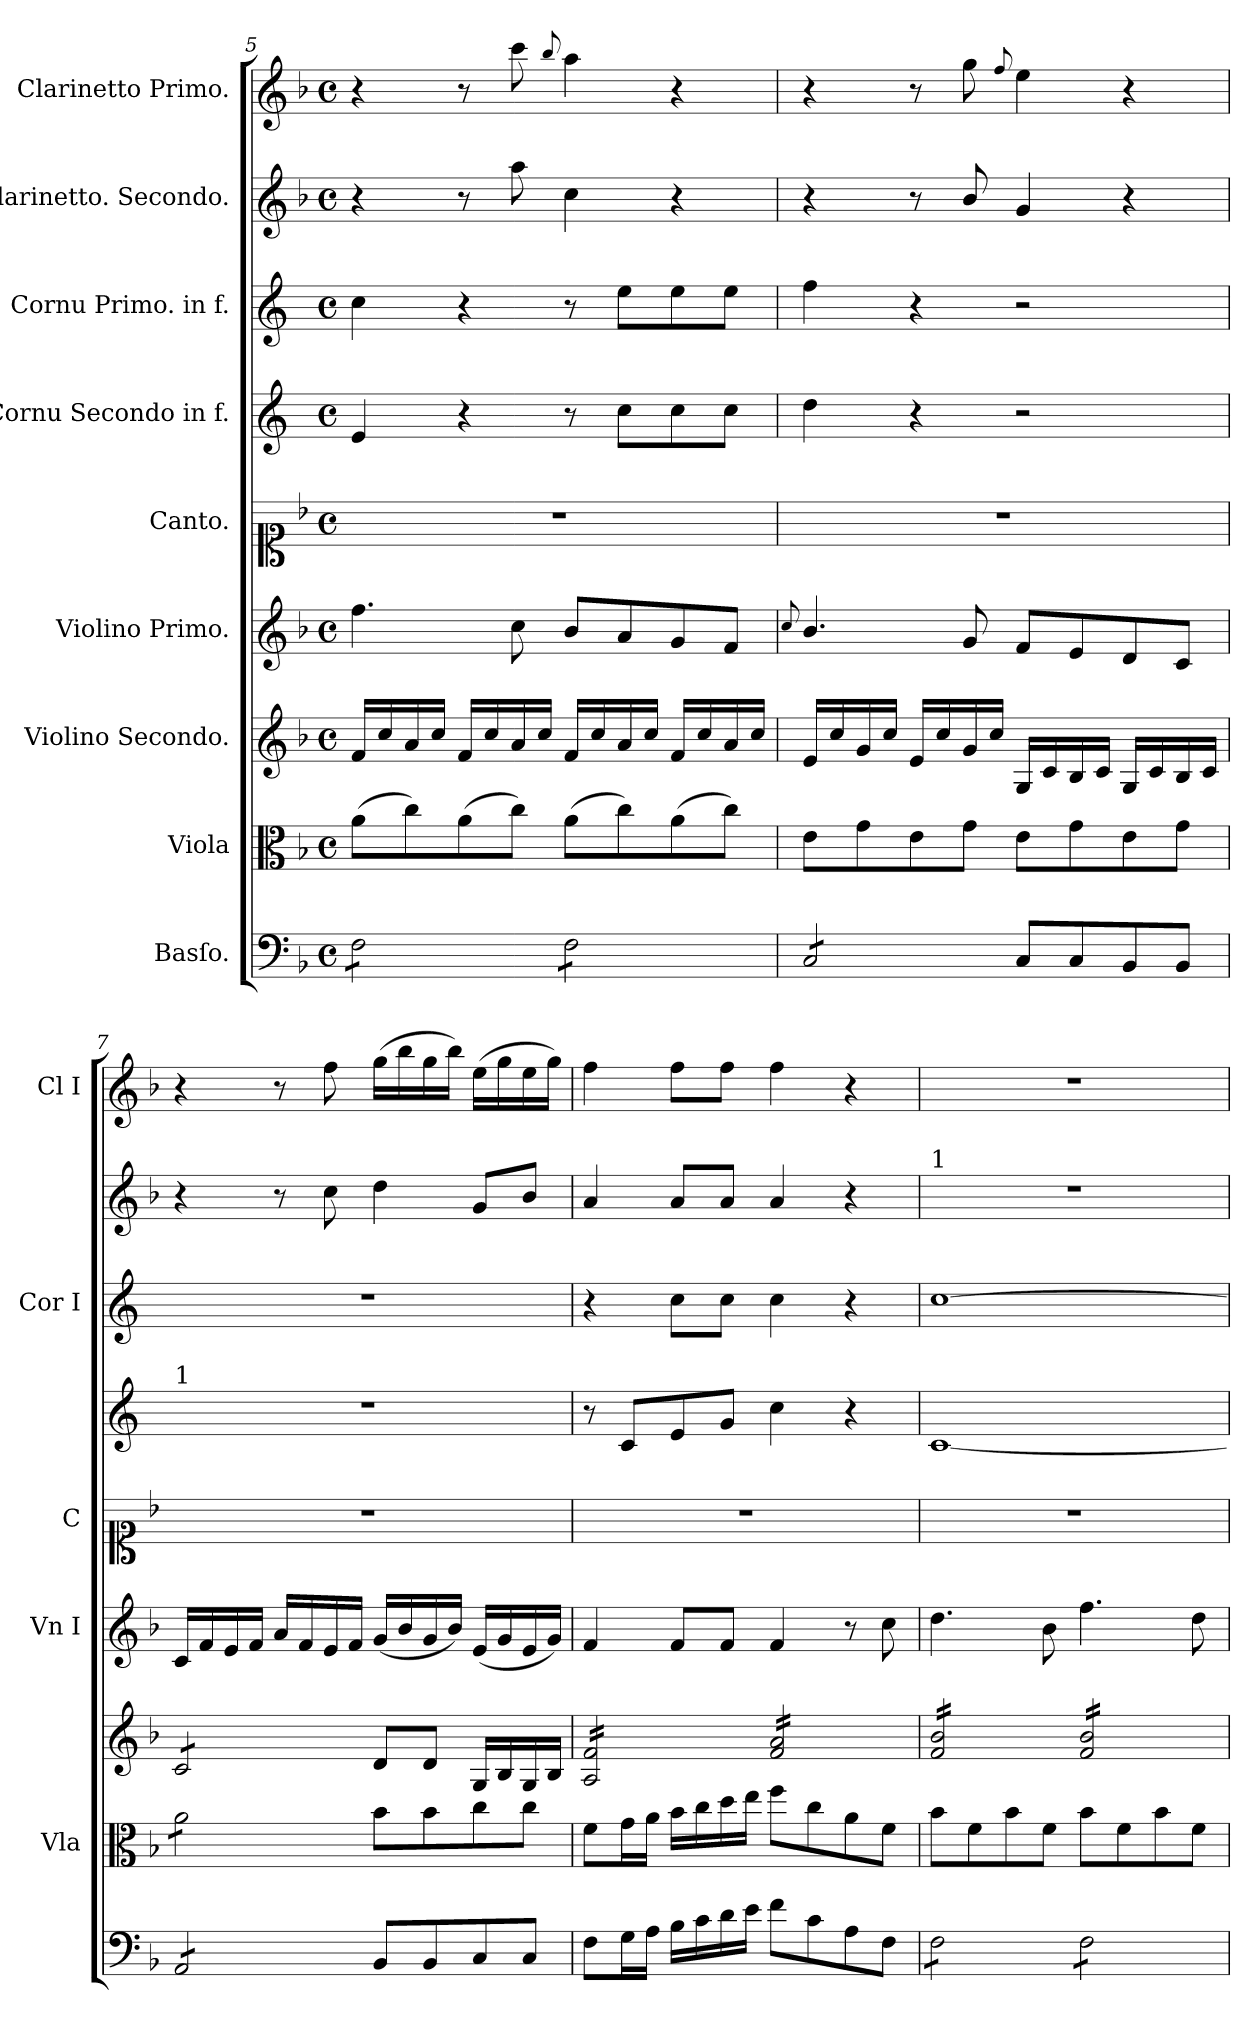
**kern	**kern	**kern	**kern	**kern	**kern	**kern	**kern	**kern
*part9	*part8	*part7	*part6	*part5	*part4	*part3	*part2	*part1
*staff9	*staff8	*staff7	*staff6	*staff5	*staff4	*staff3	*staff2	*staff1
*I"Basſo.	*I"Viola	*I"Violino Secondo.	*I"Violino Primo.	*I"Canto.	*I"Cornu Secondo in f.	*I"Cornu Primo. in f.	*I"Clarinetto. Secondo.	*I"Clarinetto Primo.
*	*I'Vla	*	*I'Vn I	*I'C	*	*I'Cor I	*	*I'Cl I
*clefF4	*clefC3	*clefG2	*clefG2	*clefC1	*clefG2	*clefG2	*clefG2	*clefG2
*	*	*	*	*	*ITrd4c7	*ITrd4c7	*	*
*k[b-]	*k[b-]	*k[b-]	*k[b-]	*k[b-]	*k[b-]	*k[b-]	*k[b-]	*k[b-]
*F:	*F:	*F:	*F:	*F:	*	*	*F:	*F:
*M4/4	*M4/4	*M4/4	*M4/4	*M4/4	*M4/4	*M4/4	*M4/4	*M4/4
*met(c)	*met(c)	*met(c)	*met(c)	*met(c)	*met(c)	*met(c)	*met(c)	*met(c)
=5	=5	=5	=5	=5	=5	=5	=5	=5
*tremolo	*	*	*	*	*	*	*	*
8F\L	(8a\L	16f/LL	4.ff\	1r	4A/	4f\	4r	4r
.	.	16cc/	.	.	.	.	.	.
8F\	8cc\)	16a/	.	.	.	.	.	.
.	.	16cc/JJ	.	.	.	.	.	.
8F\	(8a\	16f/LL	.	.	4r	4r	8r	8r
.	.	16cc/	.	.	.	.	.	.
8F\J	8cc\J)	16a/	8cc\	.	.	.	8aa\	8ccc\
.	.	16cc/JJ	.	.	.	.	.	.
.	.	.	.	.	.	.	.	8qqbb-/
8F\L	(8a\L	16f/LL	8b-/L	.	8r	8r	4cc\	4aa\
.	.	16cc/	.	.	.	.	.	.
8F\	8cc\)	16a/	8a/	.	8f\L	8a\L	.	.
.	.	16cc/JJ	.	.	.	.	.	.
8F\	(8a\	16f/LL	8g/	.	8f\	8a\	4r	4r
.	.	16cc/	.	.	.	.	.	.
8F\J	8cc\J)	16a/	8f/J	.	8f\J	8a\J	.	.
.	.	16cc/JJ	.	.	.	.	.	.
=6	=6	=6	=6	=6	=6	=6	=6	=6
.	.	.	8qqcc/	.	.	.	.	.
8C/L	8e\L	16e/LL	4.b-/	1r	4g\	4b-\	4r	4r
.	.	16cc/	.	.	.	.	.	.
8C/	8g\	16g/	.	.	.	.	.	.
.	.	16cc/JJ	.	.	.	.	.	.
8C/	8e\	16e/LL	.	.	4r	4r	8r	8r
.	.	16cc/	.	.	.	.	.	.
8C/J	8g\J	16g/	8g/	.	.	.	8b-/	8gg\
*Xtremolo	*	*	*	*	*	*	*	*
.	.	16cc/JJ	.	.	.	.	.	.
.	.	.	.	.	.	.	.	8qqff/
8C/L	8e\L	16G/LL	8f/L	.	2r	2r	4g/	4ee\
.	.	16c/	.	.	.	.	.	.
8C/	8g\	16B-/	8e/	.	.	.	.	.
.	.	16c/JJ	.	.	.	.	.	.
8BB-/	8e\	16G/LL	8d/	.	.	.	4r	4r
.	.	16c/	.	.	.	.	.	.
8BB-/J	8g\J	16B-/	8c/J	.	.	.	.	.
.	.	16c/JJ	.	.	.	.	.	.
=7	=7	=7	=7	=7	=7	=7	=7	=7
!	!	!	!	!	!LO:TX:a:t=1	!	!	!
*tremolo	*	*	*	*	*	*	*	*
*	*tremolo	*	*	*	*	*	*	*
*	*	*tremolo	*	*	*	*	*	*
8AA/L	8a\L	8c/L	16c/LL	1r	1r	1r	4r	4r
.	.	.	16f/	.	.	.	.	.
8AA/	8a\	8c/	16e/	.	.	.	.	.
.	.	.	16f/JJ	.	.	.	.	.
8AA/	8a\	8c/	16a/LL	.	.	.	8r	8r
.	.	.	16f/	.	.	.	.	.
8AA/J	8a\J	8c/J	16e/	.	.	.	8cc\	8ff\
*	*	*Xtremolo	*	*	*	*	*	*
*	*Xtremolo	*	*	*	*	*	*	*
*Xtremolo	*	*	*	*	*	*	*	*
.	.	.	16f/JJ	.	.	.	.	.
8BB-/L	8b-\L	8d/L	(16g/LL	.	.	.	4dd\	(16gg\LL
.	.	.	16b-/	.	.	.	.	16bb-\
8BB-/	8b-\	8d/J	16g/	.	.	.	.	16gg\
.	.	.	16b-/JJ)	.	.	.	.	16bb-\JJ)
8C/	8cc\	16G/LL	(16e/LL	.	.	.	8g/L	(16ee\LL
.	.	16B-/	16g/	.	.	.	.	16gg\
8C/J	8cc\J	16G/	16e/	.	.	.	8b-/J	16ee\
.	.	16B-/JJ	16g/JJ)	.	.	.	.	16gg\JJ)
=8	=8	=8	=8	=8	=8	=8	=8	=8
*	*	*tremolo	*	*	*	*	*	*
8F\L	8f\L	16A/ 16f/LL	4f/	1r	8r	4r	4a/	4ff\
.	.	16A/ 16f/	.	.	.	.	.	.
16G\L	16g\L	16A/ 16f/	.	.	8F/L	.	.	.
16A\JJ	16a\JJ	16A/ 16f/	.	.	.	.	.	.
16B-\LL	16b-\LL	16A/ 16f/	8f/L	.	8A/	8f\L	8a/L	8ff\L
16c\	16cc\	16A/ 16f/	.	.	.	.	.	.
16d\	16dd\	16A/ 16f/	8f/J	.	8c/J	8f\J	8a/J	8ff\J
16e\JJ	16ee\JJ	16A/ 16f/JJ	.	.	.	.	.	.
8f\L	8ff\L	16f/ 16a/LL	4f/	.	4f\	4f\	4a/	4ff\
.	.	16f/ 16a/	.	.	.	.	.	.
8c\	8cc\	16f/ 16a/	.	.	.	.	.	.
.	.	16f/ 16a/	.	.	.	.	.	.
8A\	8a\	16f/ 16a/	8r	.	4r	4r	4r	4r
.	.	16f/ 16a/	.	.	.	.	.	.
8F\J	8f\J	16f/ 16a/	8cc\	.	.	.	.	.
.	.	16f/ 16a/JJ	.	.	.	.	.	.
=9	=9	=9	=9	=9	=9	=9	=9	=9
!	!	!	!	!	!	!	!LO:TX:a:t=1	!
*tremolo	*	*	*	*	*	*	*	*
8F\L	8b-\L	16f/ 16b-/LL	4.dd\	1r	[1F	[1f	1r	1r
.	.	16f/ 16b-/	.	.	.	.	.	.
8F\	8f\	16f/ 16b-/	.	.	.	.	.	.
.	.	16f/ 16b-/	.	.	.	.	.	.
8F\	8b-\	16f/ 16b-/	.	.	.	.	.	.
.	.	16f/ 16b-/	.	.	.	.	.	.
8F\J	8f\J	16f/ 16b-/	8b-\	.	.	.	.	.
.	.	16f/ 16b-/JJ	.	.	.	.	.	.
8F\L	8b-\L	16f/ 16b-/LL	4.ff\	.	.	.	.	.
.	.	16f/ 16b-/	.	.	.	.	.	.
8F\	8f\	16f/ 16b-/	.	.	.	.	.	.
.	.	16f/ 16b-/	.	.	.	.	.	.
8F\	8b-\	16f/ 16b-/	.	.	.	.	.	.
.	.	16f/ 16b-/	.	.	.	.	.	.
8F\J	8f\J	16f/ 16b-/	8dd\	.	.	.	.	.
*Xtremolo	*	*	*	*	*	*	*	*
.	.	16f/ 16b-/JJ	.	.	.	.	.	.
*	*	*Xtremolo	*	*	*	*	*	*
=	=	=	=	=	=	=	=	=
*-	*-	*-	*-	*-	*-	*-	*-	*-
